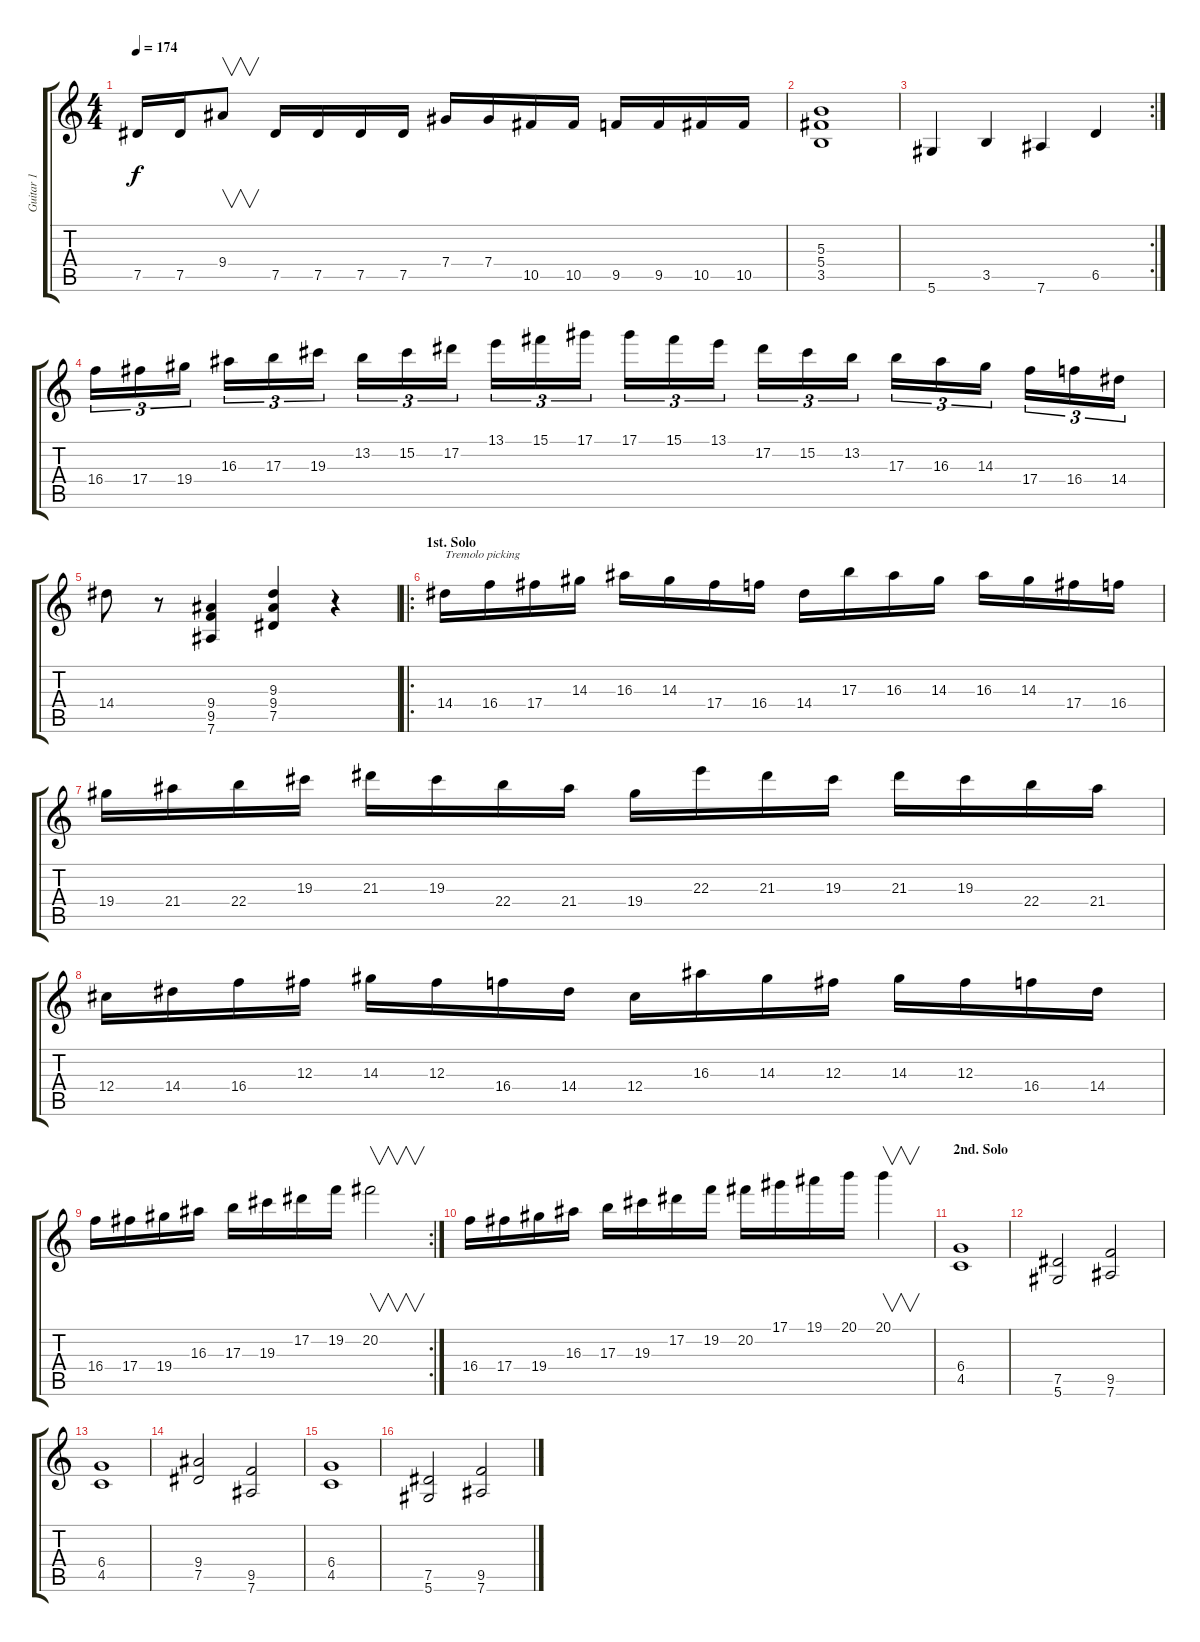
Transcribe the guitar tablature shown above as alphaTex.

\track ("Guitar 1" "Guitar 1") {instrument distortionguitar}
\staff {score tabs}
\tuning (Eb4 Bb3 Gb3 Db3 Ab2 Eb2) {hide}
\ts (4 4)
\tempo 174
\clef g2
\ks c
7.5.16{dy f} 7.5.16 9.4.8{v} 7.5.16 7.5.16 7.5.16 7.5.16 7.4.16 7.4.16 10.5.16 10.5.16 9.5.16 9.5.16 10.5.16 10.5.16 |
(5.3 5.4 3.5).1 |
\rc 2
5.6.4 3.5.4 7.6.4 6.5.4 |
16.4.16{tu (3 2)} 17.4.16{tu (3 2)} 19.4.16{tu (3 2)} 16.3.16{tu (3 2)} 17.3.16{tu (3 2)} 19.3.16{tu (3 2)} 13.2.16{tu (3 2)} 15.2.16{tu (3 2)} 17.2.16{tu (3 2)} 13.1.16{tu (3 2)} 15.1.16{tu (3 2)} 17.1.16{tu (3 2)} 17.1.16{tu (3 2)} 15.1.16{tu (3 2)} 13.1.16{tu (3 2)} 17.2.16{tu (3 2)} 15.2.16{tu (3 2)} 13.2.16{tu (3 2)} 17.3.16{tu (3 2)} 16.3.16{tu (3 2)} 14.3.16{tu (3 2)} 17.4.16{tu (3 2)} 16.4.16{tu (3 2)} 14.4.16{tu (3 2)} |
14.4.8 r.8 (9.4 9.5 7.6).4 (9.3 9.4 7.5).4 r.4 |
\ro
\section ("" "1st. Solo")
14.4.16{txt "Tremolo picking"} 16.4.16 17.4.16 14.3.16 16.3.16 14.3.16 17.4.16 16.4.16 14.4.16 17.3.16 16.3.16 14.3.16 16.3.16 14.3.16 17.4.16 16.4.16 |
19.4.16 21.4.16 22.4.16 19.3.16 21.3.16 19.3.16 22.4.16 21.4.16 19.4.16 22.3.16 21.3.16 19.3.16 21.3.16 19.3.16 22.4.16 21.4.16 |
12.4.16 14.4.16 16.4.16 12.3.16 14.3.16 12.3.16 16.4.16 14.4.16 12.4.16 16.3.16 14.3.16 12.3.16 14.3.16 12.3.16 16.4.16 14.4.16 |
\rc 2
16.4.16 17.4.16 19.4.16 16.3.16 17.3.16 19.3.16 17.2.16 19.2.16 20.2.2{v} |
16.4.16 17.4.16 19.4.16 16.3.16 17.3.16 19.3.16 17.2.16 19.2.16 20.2.16 17.1.16 19.1.16 20.1.16 20.1.4{v} |
\section ("" "2nd. Solo")
(6.4 4.5).1 |
(7.5 5.6).2 (9.5 7.6).2 |
(6.4 4.5).1 |
(9.4 7.5).2 (9.5 7.6).2 |
(6.4 4.5).1 |
(7.5 5.6).2 (9.5 7.6).2
